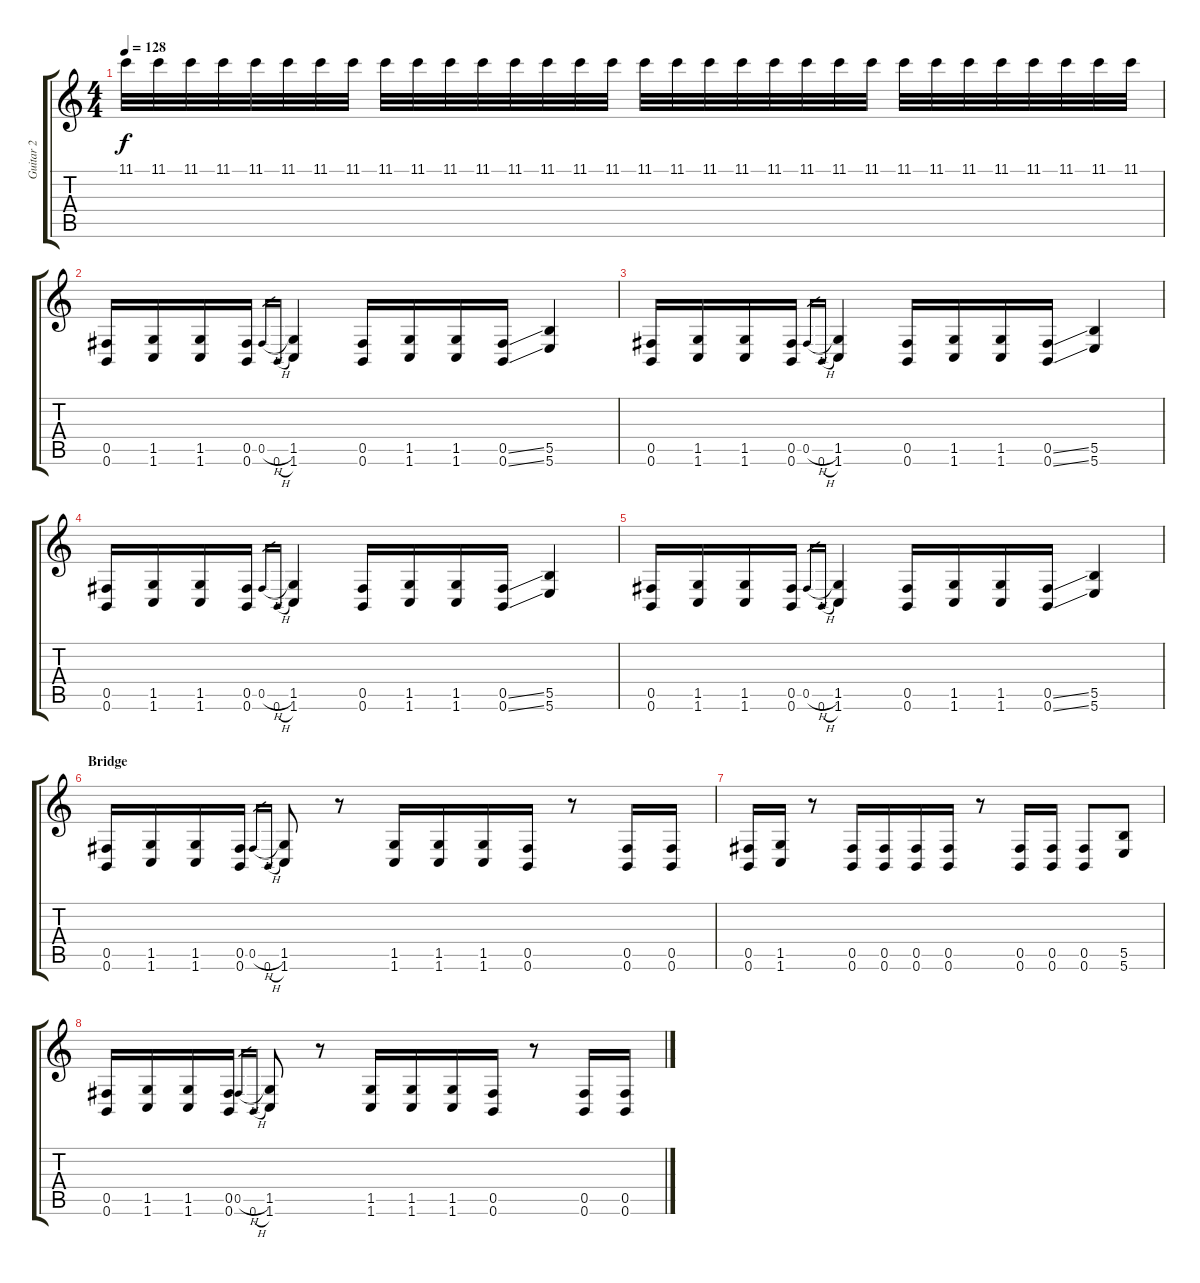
\track ("Guitar 2" "Guitar 2") {instrument distortionguitar}
\staff {score tabs}
\tuning (Db4 Ab3 E3 B2 Gb2 B1) {hide}
\ts (4 4)
\tempo 128
\clef g2
\ks c
11.1.32{dy f} 11.1.32 11.1.32 11.1.32 11.1.32 11.1.32 11.1.32 11.1.32 11.1.32 11.1.32 11.1.32 11.1.32 11.1.32 11.1.32 11.1.32 11.1.32 11.1.32 11.1.32 11.1.32 11.1.32 11.1.32 11.1.32 11.1.32 11.1.32 11.1.32 11.1.32 11.1.32 11.1.32 11.1.32 11.1.32 11.1.32 11.1.32 |
(0.5 0.6).16 (1.5 1.6).16 (1.5 1.6).16 (0.5 0.6).16 0.5{h}.16{gr} 0.6{h}.16{gr} (1.5 1.6).4 (0.5 0.6).16 (1.5 1.6).16 (1.5 1.6).16 (0.5{ss} 0.6{ss}).16 (5.5 5.6).4 |
(0.5 0.6).16 (1.5 1.6).16 (1.5 1.6).16 (0.5 0.6).16 0.5{h}.16{gr} 0.6{h}.16{gr} (1.5 1.6).4 (0.5 0.6).16 (1.5 1.6).16 (1.5 1.6).16 (0.5{ss} 0.6{ss}).16 (5.5 5.6).4 |
(0.5 0.6).16 (1.5 1.6).16 (1.5 1.6).16 (0.5 0.6).16 0.5{h}.16{gr} 0.6{h}.16{gr} (1.5 1.6).4 (0.5 0.6).16 (1.5 1.6).16 (1.5 1.6).16 (0.5{ss} 0.6{ss}).16 (5.5 5.6).4 |
(0.5 0.6).16 (1.5 1.6).16 (1.5 1.6).16 (0.5 0.6).16 0.5{h}.16{gr} 0.6{h}.16{gr} (1.5 1.6).4 (0.5 0.6).16 (1.5 1.6).16 (1.5 1.6).16 (0.5{ss} 0.6{ss}).16 (5.5 5.6).4 |
\section ("" "Bridge")
(0.5 0.6).16 (1.5 1.6).16 (1.5 1.6).16 (0.5 0.6).16 0.5{h}.16{gr} 0.6{h}.16{gr} (1.5 1.6).8 r.8 (1.5 1.6).16 (1.5 1.6).16 (1.5 1.6).16 (0.5 0.6).16 r.8 (0.5 0.6).16 (0.5 0.6).16 |
(0.5 0.6).16 (1.5 1.6).16 r.8 (0.5 0.6).16 (0.5 0.6).16 (0.5 0.6).16 (0.5 0.6).16 r.8 (0.5 0.6).16 (0.5 0.6).16 (0.5 0.6).8 (5.5 5.6).8 |
(0.5 0.6).16 (1.5 1.6).16 (1.5 1.6).16 (0.5 0.6).16 0.5{h}.16{gr} 0.6{h}.16{gr} (1.5 1.6).8 r.8 (1.5 1.6).16 (1.5 1.6).16 (1.5 1.6).16 (0.5 0.6).16 r.8 (0.5 0.6).16 (0.5 0.6).16
